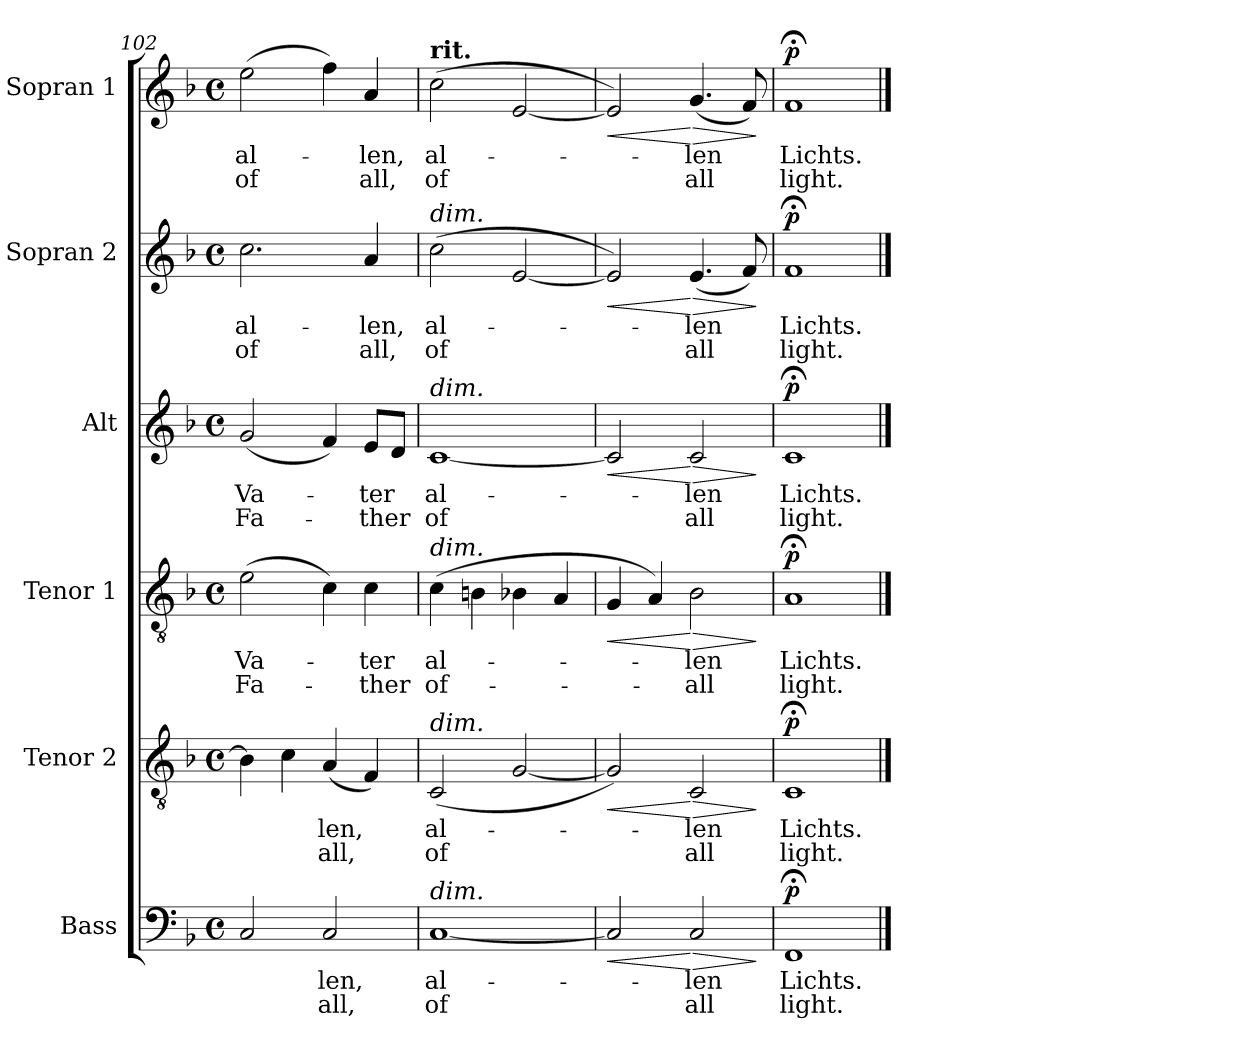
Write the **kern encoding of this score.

**kern	**text	**text	**dynam	**kern	**text	**text	**dynam	**kern	**text	**text	**dynam	**kern	**text	**text	**dynam	**kern	**text	**text	**dynam	**kern	**text	**text	**dynam
*part6	*part6	*part6	*part6	*part5	*part5	*part5	*part5	*part4	*part4	*part4	*part4	*part3	*part3	*part3	*part3	*part2	*part2	*part2	*part2	*part1	*part1	*part1	*part1
*staff6	*staff6	*staff6	*staff6	*staff5	*staff5	*staff5	*staff5	*staff4	*staff4	*staff4	*staff4	*staff3	*staff3	*staff3	*staff3	*staff2	*staff2	*staff2	*staff2	*staff1	*staff1	*staff1	*staff1
*I"Bass	*	*	*	*I"Tenor 2	*	*	*	*I"Tenor 1	*	*	*	*I"Alt	*	*	*	*I"Sopran 2	*	*	*	*I"Sopran 1	*	*	*
*clefF4	*	*	*	*clefGv2	*	*	*	*clefGv2	*	*	*	*clefG2	*	*	*	*clefG2	*	*	*	*clefG2	*	*	*
*k[b-]	*	*	*	*k[b-]	*	*	*	*k[b-]	*	*	*	*k[b-]	*	*	*	*k[b-]	*	*	*	*k[b-]	*	*	*
*M4/4	*	*	*	*M4/4	*	*	*	*M4/4	*	*	*	*M4/4	*	*	*	*M4/4	*	*	*	*M4/4	*	*	*
*met(c)	*	*	*	*met(c)	*	*	*	*met(c)	*	*	*	*met(c)	*	*	*	*met(c)	*	*	*	*met(c)	*	*	*
=102	=102	=102	=102	=102	=102	=102	=102	=102	=102	=102	=102	=102	=102	=102	=102	=102	=102	=102	=102	=102	=102	=102	=102
!	!	!	!	!	!	!	!	!	!LO:LY:b	!LO:LY:b	!	!	!LO:LY:b	!LO:LY:b	!	!	!LO:LY:b	!LO:LY:b	!	!	!LO:LY:b	!LO:LY:b	!
2C/	.	.	.	4B-\]	.	.	.	(2e\	Va-	Fa-	.	(2g/	Va-	Fa-	.	2.cc\	al-	of	.	(2ee\	al-	of	.
.	.	.	.	4c\	.	.	.	.	.	.	.	.	.	.	.	.	.	.	.	.	.	.	.
!	!LO:LY:b	!LO:LY:b	!	!	!LO:LY:b	!LO:LY:b	!	!	!	!	!	!	!	!	!	!	!	!	!	!	!	!	!
2C/	-len,	all,	.	(4A/	-len,	all,	.	4c\)	.	.	.	4f/)	.	.	.	.	.	.	.	4ff\)	.	.	.
!	!	!	!	!	!	!	!	!	!LO:LY:b	!LO:LY:b	!	!	!LO:LY:b	!LO:LY:b	!	!	!LO:LY:b	!LO:LY:b	!	!	!LO:LY:b	!LO:LY:b	!
.	.	.	.	4F/)	.	.	.	4c\	-ter	-ther	.	8e/L	-ter	-ther	.	4a/	-len,	all,	.	4a/	-len,	all,	.
.	.	.	.	.	.	.	.	.	.	.	.	8d/J	.	.	.	.	.	.	.	.	.	.	.
=103	=103	=103	=103	=103	=103	=103	=103	=103	=103	=103	=103	=103	=103	=103	=103	=103	=103	=103	=103	=103	=103	=103	=103
!	!	!	!	!	!	!	!	!	!	!	!	!	!	!	!	!	!	!	!	!LO:TX:a:B:t=rit.	!	!	!
!	!	!	!	!	!	!	!	!	!	!	!	!	!	!	!	!LO:TX:a:i:t=dim.	!	!	!	!	!	!	!
!	!	!	!	!	!	!	!	!	!	!	!	!LO:TX:a:i:t=dim.	!	!	!	!	!	!	!	!	!	!	!
!	!	!	!	!	!	!	!	!LO:TX:a:i:t=dim.	!	!	!	!	!	!	!	!	!	!	!	!	!	!	!
!	!	!	!	!LO:TX:a:i:t=dim.	!	!	!	!	!	!	!	!	!	!	!	!	!	!	!	!	!	!	!
!LO:TX:a:i:t=dim.	!	!	!	!	!	!	!	!	!	!	!	!	!	!	!	!	!	!	!	!	!	!	!
!	!LO:LY:b	!LO:LY:b	!	!	!LO:LY:b	!LO:LY:b	!	!	!LO:LY:b	!LO:LY:b	!	!	!LO:LY:b	!LO:LY:b	!	!	!LO:LY:b	!LO:LY:b	!	!	!LO:LY:b	!LO:LY:b	!
[1C	al-	of	.	(2C/	al-	of	.	(4c\	al-	of-	.	[1c	al-	of	.	(2cc\	al-	of	.	(2cc\	al-	of	.
.	.	.	.	.	.	.	.	4Bn\	.	.	.	.	.	.	.	.	.	.	.	.	.	.	.
.	.	.	.	[2G/	.	.	.	4B-X\	.	.	.	.	.	.	.	[2e/	.	.	.	[2e/	.	.	.
.	.	.	.	.	.	.	.	4A/	.	.	.	.	.	.	.	.	.	.	.	.	.	.	.
=104	=104	=104	=104	=104	=104	=104	=104	=104	=104	=104	=104	=104	=104	=104	=104	=104	=104	=104	=104	=104	=104	=104	=104
!	!	!	!LO:HP:b	!	!	!	!LO:HP:b	!	!	!	!LO:HP:b	!	!	!	!LO:HP:b	!	!	!	!LO:HP:b	!	!	!	!LO:HP:b
2C/]	.	.	<	2G/])	.	.	<	4G/	.	.	<	2c/]	.	.	<	2e/])	.	.	<	2e/])	.	.	<
.	.	.	.	.	.	.	.	4A/)	.	.	.	.	.	.	.	.	.	.	.	.	.	.	.
!	!LO:LY:b	!LO:LY:b	!LO:HP:n=1:b	!	!LO:LY:b	!LO:LY:b	!LO:HP:n=1:b	!	!LO:LY:b	!LO:LY:b	!LO:HP:n=1:b	!	!LO:LY:b	!LO:LY:b	!LO:HP:n=1:b	!	!LO:LY:b	!LO:LY:b	!LO:HP:n=1:b	!	!LO:LY:b	!LO:LY:b	!LO:HP:n=1:b
2C/	-len	all	[ >	2C/	-len	all	[ >	2B-\	-len	-all	[ >	2c/	-len	all	[ >	(4.e/	-len	all	[ >	(4.g/	-len	all	[ >
.	.	.	.	.	.	.	.	.	.	.	.	.	.	.	.	8f/)	.	.	.	8f/)	.	.	.
.	.	.	]	.	.	.	]	.	.	.	]	.	.	.	]	.	.	.	]	.	.	.	]
=105	=105	=105	=105	=105	=105	=105	=105	=105	=105	=105	=105	=105	=105	=105	=105	=105	=105	=105	=105	=105	=105	=105	=105
!	!LO:LY:b	!LO:LY:b	!LO:DY:a	!	!LO:LY:b	!LO:LY:b	!LO:DY:a	!	!LO:LY:b	!LO:LY:b	!LO:DY:a	!	!LO:LY:b	!LO:LY:b	!LO:DY:a	!	!LO:LY:b	!LO:LY:b	!LO:DY:a	!	!LO:LY:b	!LO:LY:b	!LO:DY:a
1FF;<	Lichts.	light.	p	1C;<	Lichts.	light.	p	1A;<	Lichts.	light.	p	1c;<	Lichts.	light.	p	1f;<	Lichts.	light.	p	1f;<	Lichts.	light.	p
==	==	==	==	==	==	==	==	==	==	==	==	==	==	==	==	==	==	==	==	==	==	==	==
*-	*-	*-	*-	*-	*-	*-	*-	*-	*-	*-	*-	*-	*-	*-	*-	*-	*-	*-	*-	*-	*-	*-	*-
